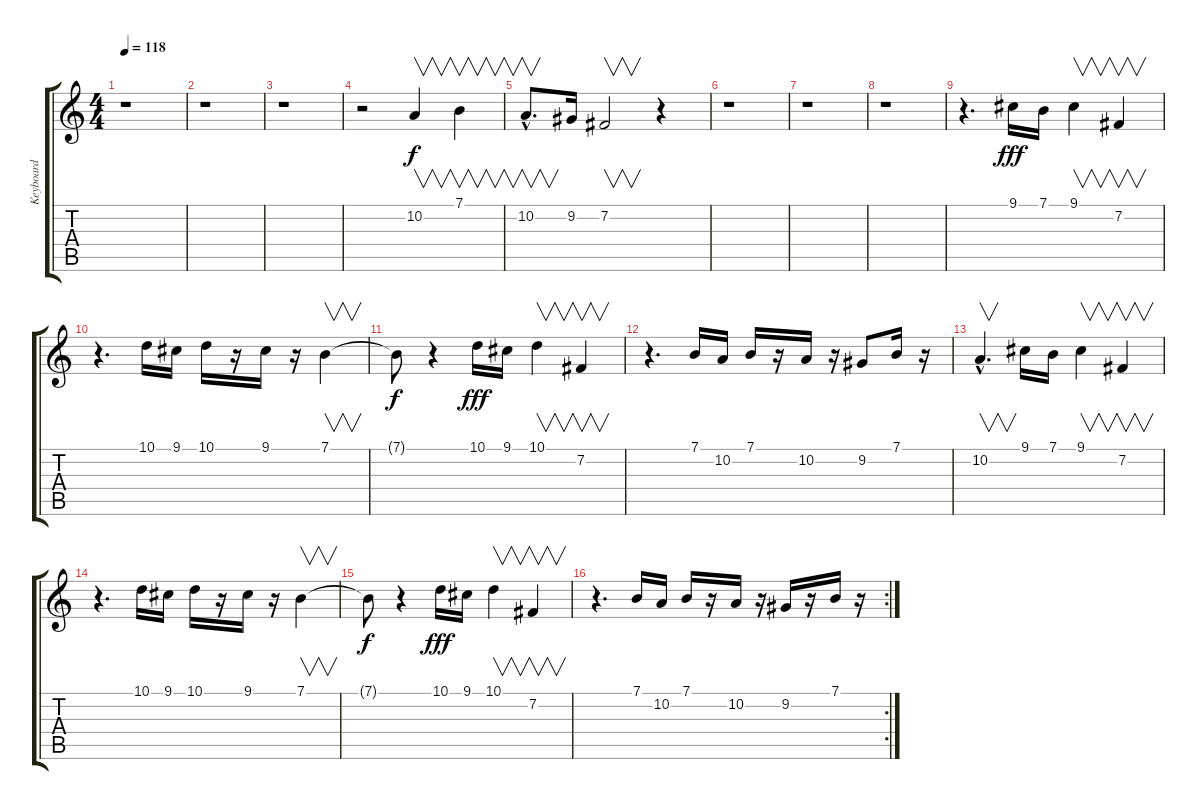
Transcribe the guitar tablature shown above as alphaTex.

\track ("Keyboard" "Keyboard") {instrument electricgrandpiano}
\staff {score tabs}
\tuning (E4 B3 G3 D3 A2 E2) {hide}
\ts (4 4)
\tempo 118
\clef g2
\ks c
r.1{dy f} |
r.1 |
r.1 |
r.2 10.2.4{v} 7.1.4{v} |
10.2{hac}.8{v d} 9.2.16 7.2.2{v} r.4 |
r.1 |
r.1 |
r.1 |
r.4{d} 9.1.16{dy fff} 7.1.16 9.1.4{v} 7.2.4{v} |
r.4{d} 10.1.16 9.1.16 10.1.16 r.16 9.1.16 r.16 7.1.4{v} |
7.1{t}.8{dy f} r.4 10.1.16{dy fff} 9.1.16 10.1.4{v} 7.2.4{v} |
r.4{d} 7.1.16 10.2.16 7.1.16 r.16 10.2.16 r.16 9.2.8 7.1.16 r.16 |
10.2{hac}.4{v d} 9.1.16 7.1.16 9.1.4{v} 7.2.4{v} |
r.4{d} 10.1.16 9.1.16 10.1.16 r.16 9.1.16 r.16 7.1.4{v} |
7.1{t}.8{dy f} r.4 10.1.16{dy fff} 9.1.16 10.1.4{v} 7.2.4{v} |
\rc 2
r.4{d} 7.1.16 10.2.16 7.1.16 r.16 10.2.16 r.16 9.2.16 r.16 7.1.16 r.16
